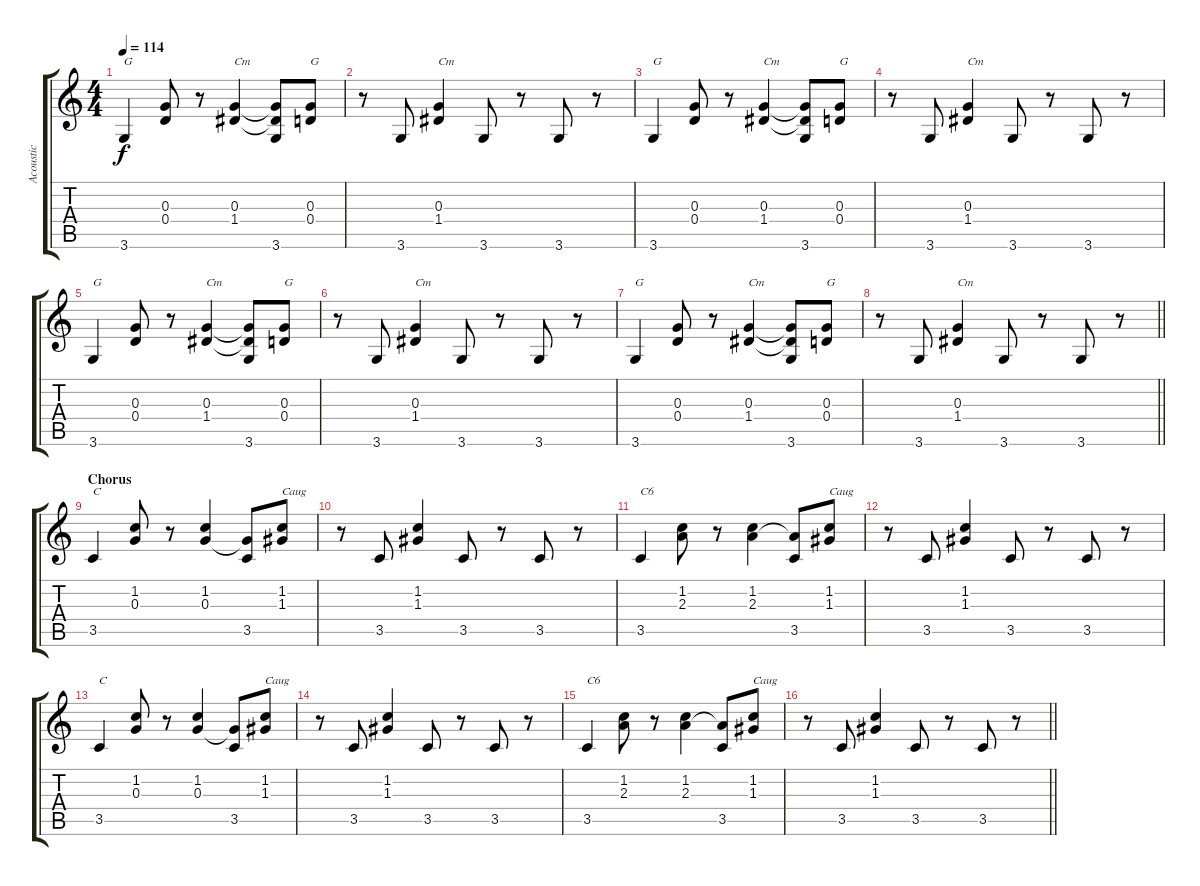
\track ("Acoustic" "Acoustic") {instrument acousticguitarsteel}
\staff {score tabs}
\tuning (E4 B3 G3 D3 A2 E2) {hide}
\ts (4 4)
\tempo 114
\clef g2
\ks c
3.6.4{txt "G" dy f} (0.3 0.4).8 r.8 (0.3 1.4).4{txt "Cm"} (0.3{t} 1.4{t} 3.6).8 (0.3 0.4).8{txt "G"} |
r.8 3.6.8 (0.3 1.4).4{txt "Cm"} 3.6.8 r.8 3.6.8 r.8 |
3.6.4{txt "G"} (0.3 0.4).8 r.8 (0.3 1.4).4{txt "Cm"} (0.3{t} 1.4{t} 3.6).8 (0.3 0.4).8{txt "G"} |
r.8 3.6.8 (0.3 1.4).4{txt "Cm"} 3.6.8 r.8 3.6.8 r.8 |
3.6.4{txt "G"} (0.3 0.4).8 r.8 (0.3 1.4).4{txt "Cm"} (0.3{t} 1.4{t} 3.6).8 (0.3 0.4).8{txt "G"} |
r.8 3.6.8 (0.3 1.4).4{txt "Cm"} 3.6.8 r.8 3.6.8 r.8 |
3.6.4{txt "G"} (0.3 0.4).8 r.8 (0.3 1.4).4{txt "Cm"} (0.3{t} 1.4{t} 3.6).8 (0.3 0.4).8{txt "G"} |
\barLineRight lightlight
r.8 3.6.8 (0.3 1.4).4{txt "Cm"} 3.6.8 r.8 3.6.8 r.8 |
\section ("" "Chorus")
3.5.4{txt "C"} (1.2 0.3).8 r.8 (1.2 0.3).4 (0.3{t} 3.5).8 (1.2 1.3).8{txt "Caug"} |
r.8 3.5.8 (1.2 1.3).4 3.5.8 r.8 3.5.8 r.8 |
3.5.4{txt "C6"} (1.2 2.3).8 r.8 (1.2 2.3).4 (2.3{t} 3.5).8 (1.2 1.3).8{txt "Caug"} |
r.8 3.5.8 (1.2 1.3).4 3.5.8 r.8 3.5.8 r.8 |
3.5.4{txt "C"} (1.2 0.3).8 r.8 (1.2 0.3).4 (0.3{t} 3.5).8 (1.2 1.3).8{txt "Caug"} |
r.8 3.5.8 (1.2 1.3).4 3.5.8 r.8 3.5.8 r.8 |
3.5.4{txt "C6"} (1.2 2.3).8 r.8 (1.2 2.3).4 (2.3{t} 3.5).8 (1.2 1.3).8{txt "Caug"} |
\barLineRight lightlight
r.8 3.5.8 (1.2 1.3).4 3.5.8 r.8 3.5.8 r.8
